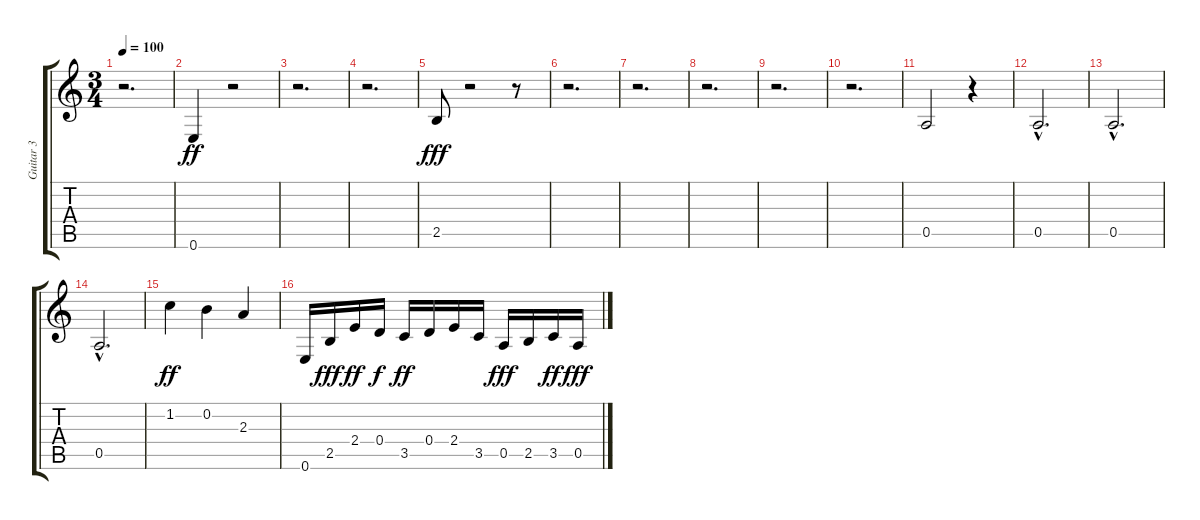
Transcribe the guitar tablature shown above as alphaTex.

\track ("Guitar 3" "Guitar 3") {instrument acousticguitarnylon}
\staff {score tabs}
\tuning (E4 B3 G3 D3 A2 E2) {hide}
\ts (3 4)
\tempo 100
\clef g2
\ks c
r.2{d dy ff} |
0.6.4 r.2 |
r.2{d} |
r.2{d} |
2.5.8{dy fff} r.2 r.8 |
r.2{d} |
r.2{d} |
r.2{d} |
r.2{d} |
r.2{d} |
0.5.2 r.4 |
0.5{hac}.2{d} |
0.5{hac}.2{d} |
0.5{hac}.2{d} |
1.2.4{dy ff} 0.2.4 2.3.4 |
0.6.16 2.5.16{dy fff} 2.4.16{dy ff} 0.4.16{dy f} 3.5.16{dy ff} 0.4.16 2.4.16 3.5.16 0.5.16{dy fff} 2.5.16 3.5.16{dy ff} 0.5.16{dy fff}
